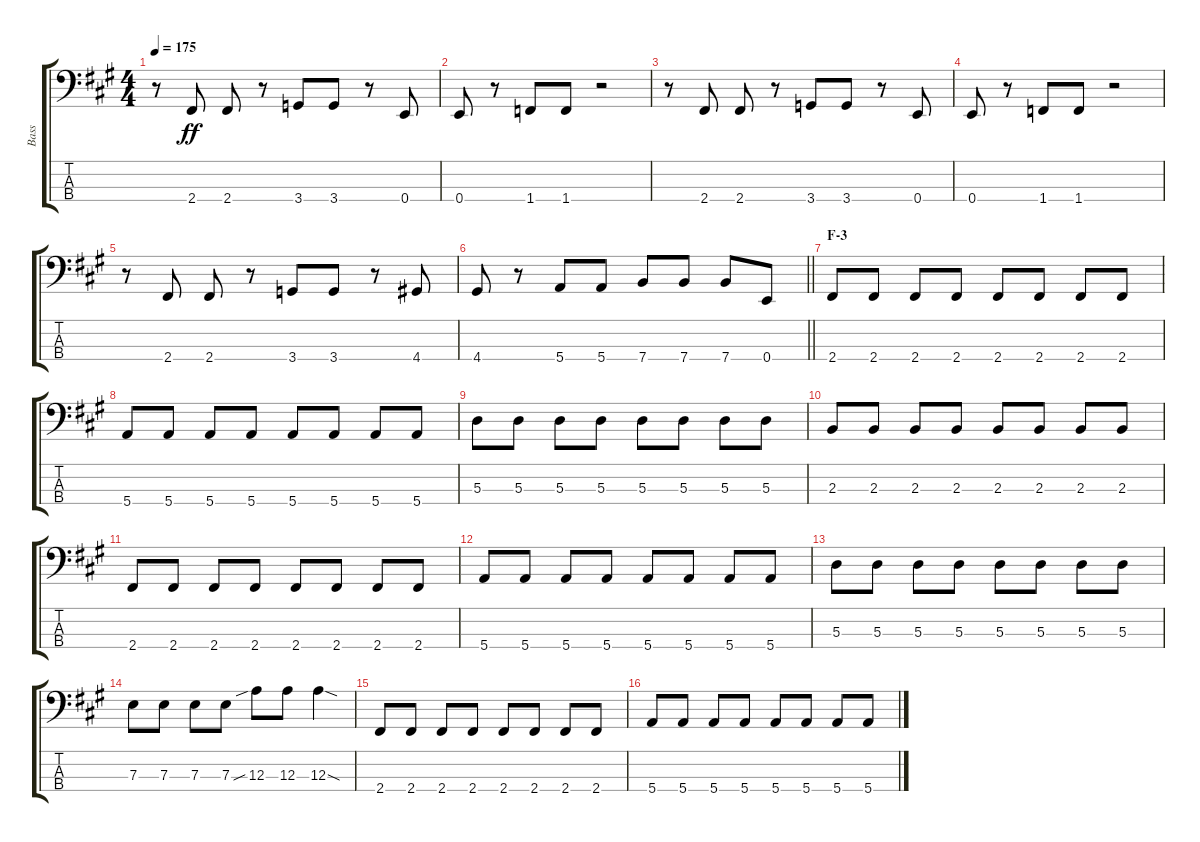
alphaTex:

\track ("Bass" "Bass") {instrument electricbasspick}
\staff {score tabs}
\tuning (G2 D2 A1 E1) {hide}
\ts (4 4)
\tempo 175
\clef f4
\ks a
r.8{dy ff} 2.4.8 2.4.8 r.8 3.4.8 3.4.8 r.8 0.4.8 |
0.4.8 r.8 1.4.8 1.4.8 r.2 |
r.8 2.4.8 2.4.8 r.8 3.4.8 3.4.8 r.8 0.4.8 |
0.4.8 r.8 1.4.8 1.4.8 r.2 |
r.8 2.4.8 2.4.8 r.8 3.4.8 3.4.8 r.8 4.4.8 |
\barLineRight lightlight
4.4.8 r.8 5.4.8 5.4.8 7.4.8 7.4.8 7.4.8 0.4.8 |
\section ("" "F-3")
2.4.8 2.4.8 2.4.8 2.4.8 2.4.8 2.4.8 2.4.8 2.4.8 |
5.4.8 5.4.8 5.4.8 5.4.8 5.4.8 5.4.8 5.4.8 5.4.8 |
5.3.8 5.3.8 5.3.8 5.3.8 5.3.8 5.3.8 5.3.8 5.3.8 |
2.3.8 2.3.8 2.3.8 2.3.8 2.3.8 2.3.8 2.3.8 2.3.8 |
2.4.8 2.4.8 2.4.8 2.4.8 2.4.8 2.4.8 2.4.8 2.4.8 |
5.4.8 5.4.8 5.4.8 5.4.8 5.4.8 5.4.8 5.4.8 5.4.8 |
5.3.8 5.3.8 5.3.8 5.3.8 5.3.8 5.3.8 5.3.8 5.3.8 |
7.3.8 7.3.8 7.3.8 7.3.8 12.3{sib}.8 12.3.8 12.3{sod}.4 |
2.4.8 2.4.8 2.4.8 2.4.8 2.4.8 2.4.8 2.4.8 2.4.8 |
5.4.8 5.4.8 5.4.8 5.4.8 5.4.8 5.4.8 5.4.8 5.4.8
